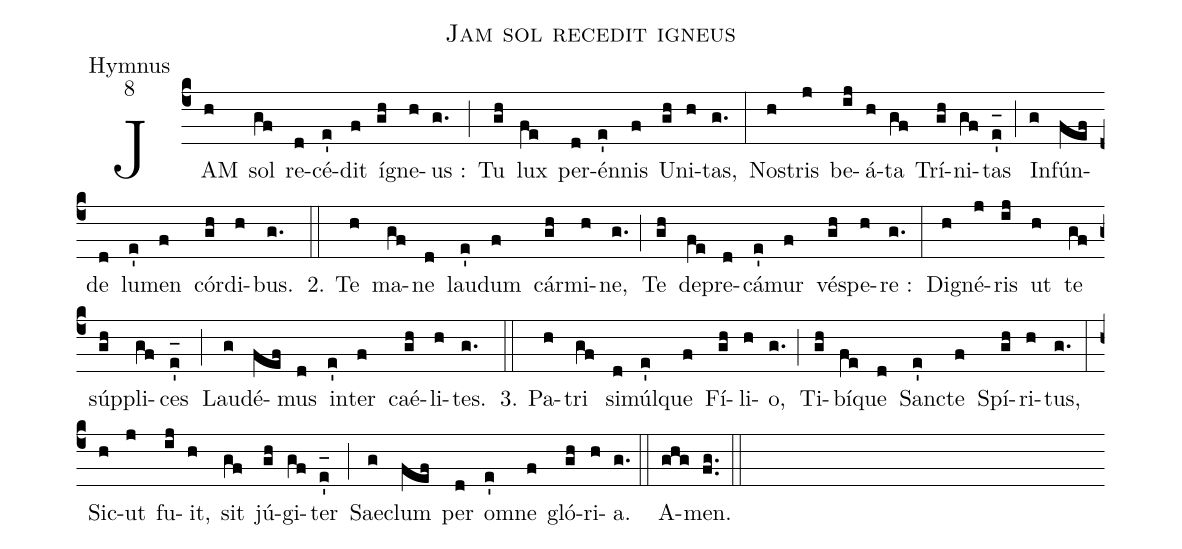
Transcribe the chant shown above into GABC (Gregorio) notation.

name:Jam sol recedit igneus;
office-part:Hymnus;
mode:8;
%%
(c4) JAM(h) sol(gf) re(d)cé(e')dit(f) í(gh)gne(h)us :(g.) (;) Tu(gh) lux(fe) per(d)én(e')nis(f) U(gh)ni(h)tas,(g.) (:) No(h)stris(j) be(ij)á(h)ta(gf) Trí(gh)ni(gf)tas(e'_[oh:h]) (;) In(g)fún(fef)de(d) lu(e')men(f) cór(gh)di(h)bus.(g.) (::)
2. Te(h) ma(gf)ne(d) lau(e')dum(f) cár(gh)mi(h)ne,(g.) (;) Te(gh) de(fe)pre(d)cá(e')mur(f) vé(gh)spe(h)re :(g.) (:) Di(h)gné(j)ris(ij) ut(h) te(gf) súp(gh)pli(gf)ces(e'_[oh:h]) (;) Lau(g)dé(fef)mus(d) in(e')ter(f) caé(gh)li(h)tes.(g.) (::)
3. Pa(h)tri(gf) si(d)múl(e')que(f) Fí(gh)li(h)o,(g.) (;) Ti(gh)bí(fe)que(d) San(e')cte(f) Spí(gh)ri(h)tus,(g.) (:) Sic(h)ut(j) fu(ij)it,(h) sit(gf) jú(gh)gi(gf)ter(e'_[oh:h]) (;) Sae(g)clum(fef) per(d) o(e')mne(f) gló(gh)ri(h)a.(g.) (::)
A(ghg)men.(fg..) (::)
